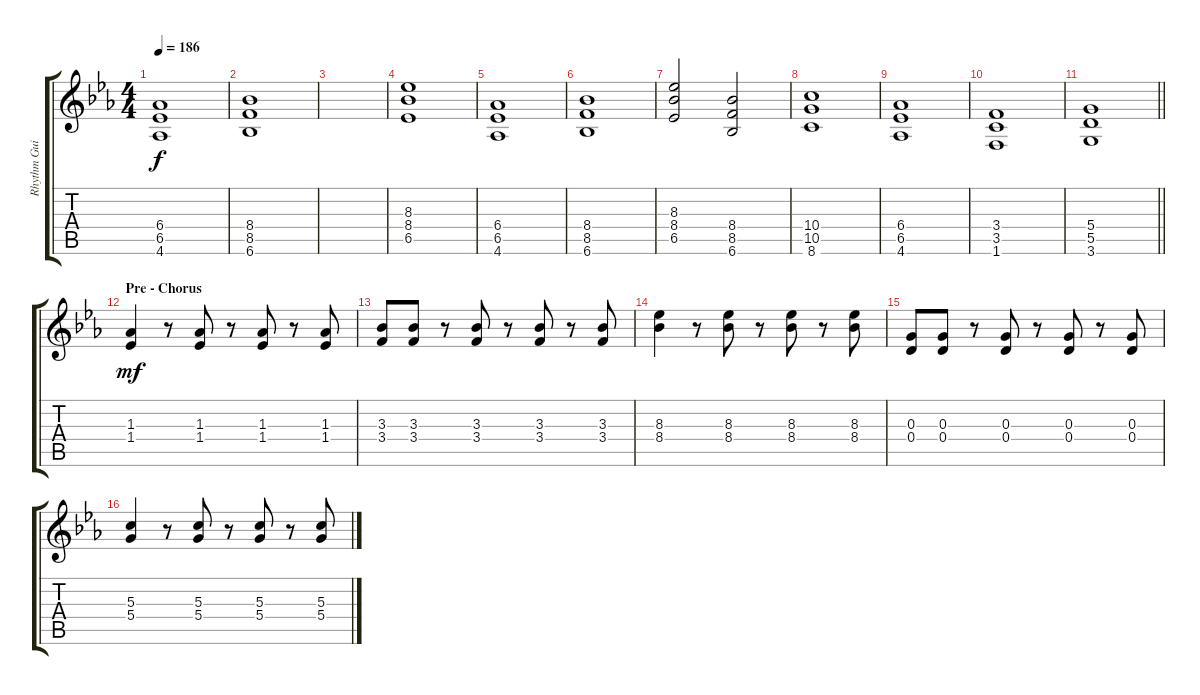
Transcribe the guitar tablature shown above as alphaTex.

\track ("Rhythm Guitar" "Rhythm Gui") {instrument distortionguitar}
\staff {score tabs}
\tuning (E4 B3 G3 D3 A2 E2) {hide}
\ts (4 4)
\tempo 186
\clef g2
\ks eb
(6.4 6.5 4.6).1{dy f} |
(8.4 8.5 6.6).1 |
|
(8.3 8.4 6.5).1 |
(6.4 6.5 4.6).1 |
(8.4 8.5 6.6).1 |
(8.3 8.4 6.5).2 (8.4 8.5 6.6).2 |
(10.4 10.5 8.6).1 |
(6.4 6.5 4.6).1 |
(3.4 3.5 1.6).1 |
\barLineRight lightlight
(5.4 5.5 3.6).1 |
\section ("" "Pre - Chorus")
(1.3 1.4).4{dy mf instrument distortionguitar} r.8 (1.3 1.4).8 r.8 (1.3 1.4).8 r.8 (1.3 1.4).8 |
(3.3 3.4).8 (3.3 3.4).8 r.8 (3.3 3.4).8 r.8 (3.3 3.4).8 r.8 (3.3 3.4).8 |
(8.3 8.4).4 r.8 (8.3 8.4).8 r.8 (8.3 8.4).8 r.8 (8.3 8.4).8 |
(0.3 0.4).8 (0.3 0.4).8 r.8 (0.3 0.4).8 r.8 (0.3 0.4).8 r.8 (0.3 0.4).8 |
(5.3 5.4).4 r.8 (5.3 5.4).8 r.8 (5.3 5.4).8 r.8 (5.3 5.4).8
